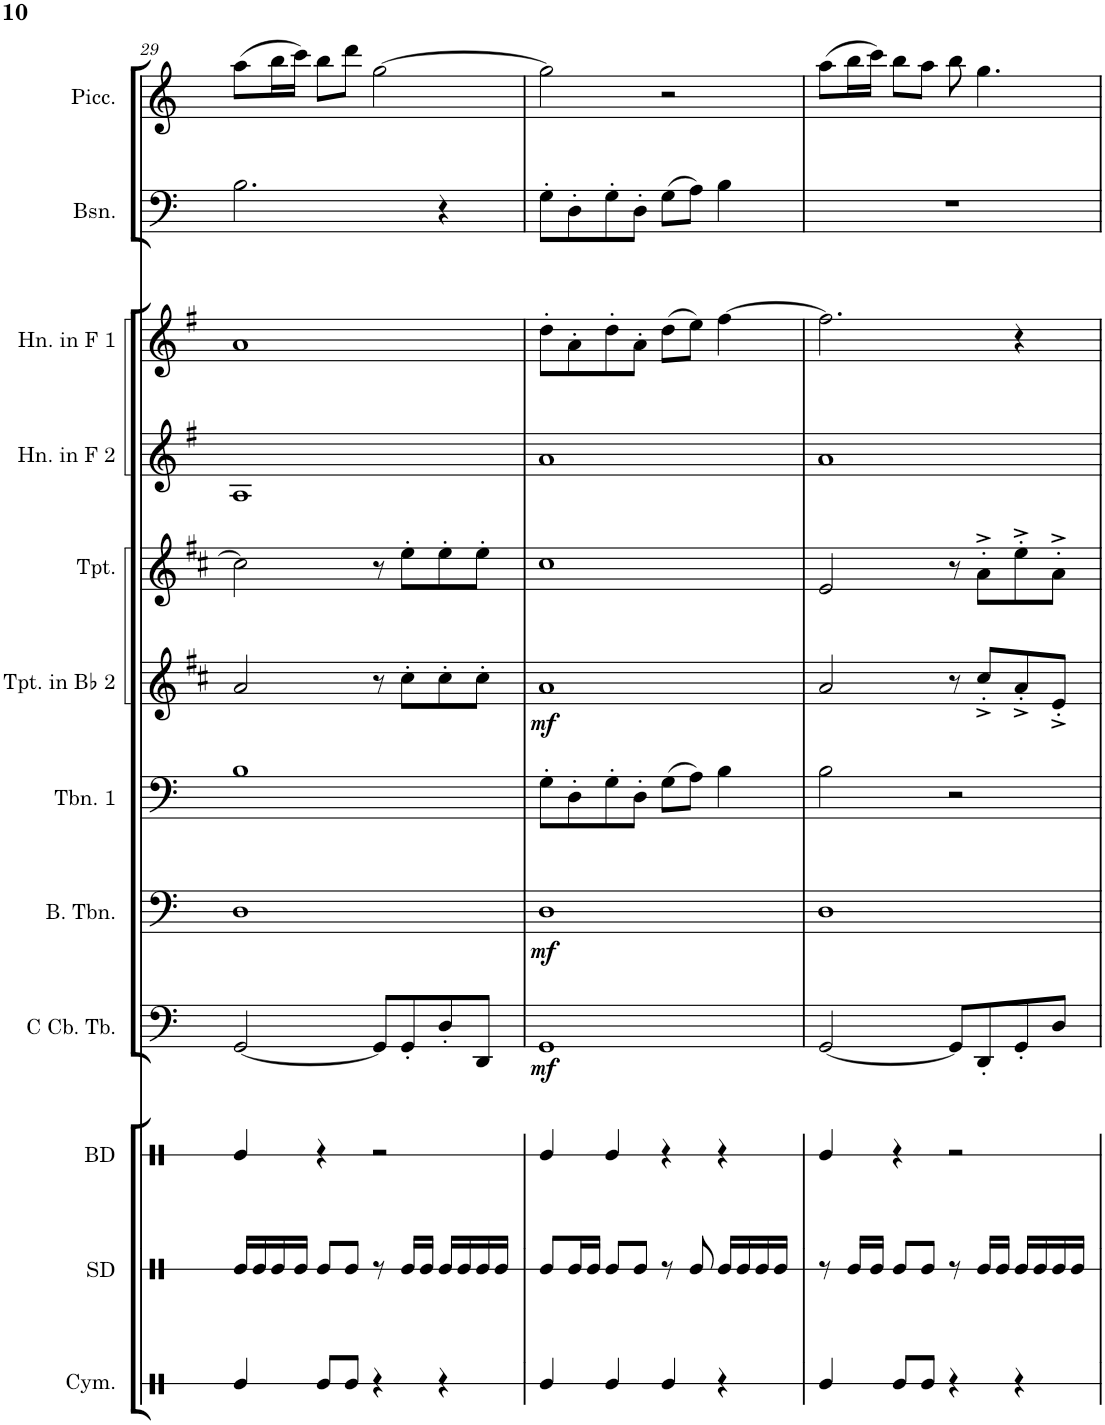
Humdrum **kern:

**kern	**kern	**kern	**kern	**dynam	**kern	**dynam	**kern	**kern	**dynam	**kern	**kern	**kern	**kern	**kern
*part12	*part11	*part10	*part9	*part9	*part8	*part8	*part7	*part6	*part6	*part5	*part4	*part3	*part2	*part1
*staff12	*staff11	*staff10	*staff9	*staff9	*staff8	*staff8	*staff7	*staff6	*staff6	*staff5	*staff4	*staff3	*staff2	*staff1
*I"Cymbals	*I"Snare Drum	*I"Bass Drum	*I"C Contrabass Tuba	*	*I"Bass Trombone	*	*I"Trombone 1	*I"Trumpet in Bb 2	*	*I"Trumpet	*I"Horn in F 2	*I"Horn in F 1	*I"Bassoon	*I"Piccolo
*I'Cym.	*I'SD	*I'BD	*I'C Cb. Tb.	*	*I'B. Tbn.	*	*I'Tbn. 1	*I'Tpt. in Bb 2	*	*I'Tpt.	*I'Hn. in F 2	*I'Hn. in F 1	*I'Bsn.	*I'Picc.
!!LO:PB:g=z
*clefX	*clefX	*clefX	*clefF4	*	*clefF4	*	*clefF4	*clefG2	*	*clefG2	*clefG2	*clefG2	*clefF4	*clefG2
*	*	*	*	*	*	*	*	*Trd1c2	*	*Trd1c2	*Trd4c7	*Trd4c7	*	*Trd-7c-12
*k[]	*k[]	*k[]	*k[]	*	*k[]	*	*k[]	*k[f#c#]	*	*k[f#c#]	*k[f#]	*k[f#]	*k[]	*k[]
*M4/4	*M4/4	*M4/4	*M4/4	*	*M4/4	*	*M4/4	*M4/4	*	*M4/4	*M4/4	*M4/4	*M4/4	*M4/4
=29	=29	=29	=29	=29	=29	=29	=29	=29	=29	=29	=29	=29	=29	=29
4Re/	16Re/LL	4Re/	[2GG/	.	1D	.	1B	2a/	.	2cc#\]	1A	1a	2.B\	(8aa\L
.	16Re/	.	.	.	.	.	.	.	.	.	.	.	.	.
.	16Re/	.	.	.	.	.	.	.	.	.	.	.	.	16bb\L
.	16Re/JJ	.	.	.	.	.	.	.	.	.	.	.	.	16ccc\JJ)
8Re/L	8Re/L	4r	.	.	.	.	.	.	.	.	.	.	.	8bb\L
8Re/J	8Re/J	.	.	.	.	.	.	.	.	.	.	.	.	8ddd\J
4r	8r	2r	8GG/L]	.	.	.	.	8r	.	8r	.	.	.	[2gg\
.	16Re/LL	.	8GG'/	.	.	.	.	8cc#'\L	.	8ee'\L	.	.	.	.
.	16Re/JJ	.	.	.	.	.	.	.	.	.	.	.	.	.
4r	16Re/LL	.	8D'/	.	.	.	.	8cc#'\	.	8ee'\	.	.	4r	.
.	16Re/	.	.	.	.	.	.	.	.	.	.	.	.	.
.	16Re/	.	8DD/J	.	.	.	.	8cc#'\J	.	8ee'\J	.	.	.	.
.	16Re/JJ	.	.	.	.	.	.	.	.	.	.	.	.	.
=30	=30	=30	=30	=30	=30	=30	=30	=30	=30	=30	=30	=30	=30	=30
!	!	!	!	!LO:DY:b	!	!LO:DY:b	!	!	!LO:DY:b	!	!	!	!	!
4Re/	8Re/L	4Re/	1GG	mf	1D	mf	8G'\L	1a	mf	1cc#	1a	8dd'\L	8G'\L	2gg\]
.	16Re/L	.	.	.	.	.	8D'\	.	.	.	.	8a'\	8D'\	.
.	16Re/JJ	.	.	.	.	.	.	.	.	.	.	.	.	.
4Re/	8Re/L	4Re/	.	.	.	.	8G'\	.	.	.	.	8dd'\	8G'\	.
.	8Re/J	.	.	.	.	.	8D'\J	.	.	.	.	8a'\J	8D'\J	.
4Re/	8r	4r	.	.	.	.	(8G\L	.	.	.	.	(8dd\L	(8G\L	2r
.	8Re/	.	.	.	.	.	8A\J)	.	.	.	.	8ee\J)	8A\J)	.
4r	16Re/LL	4r	.	.	.	.	4B\	.	.	.	.	[4ff#\	4B\	.
.	16Re/	.	.	.	.	.	.	.	.	.	.	.	.	.
.	16Re/	.	.	.	.	.	.	.	.	.	.	.	.	.
.	16Re/JJ	.	.	.	.	.	.	.	.	.	.	.	.	.
=31	=31	=31	=31	=31	=31	=31	=31	=31	=31	=31	=31	=31	=31	=31
4Re/	8r	4Re/	[2GG/	.	1D	.	2B\	2a/	.	2e/	1a	2.ff#\]	1r	(8aa\L
.	16Re/LL	.	.	.	.	.	.	.	.	.	.	.	.	16bb\L
.	16Re/JJ	.	.	.	.	.	.	.	.	.	.	.	.	16ccc\JJ)
8Re/L	8Re/L	4r	.	.	.	.	.	.	.	.	.	.	.	8bb\L
8Re/J	8Re/J	.	.	.	.	.	.	.	.	.	.	.	.	8aa\J
4r	8r	2r	8GG/L]	.	.	.	2r	8r	.	8r	.	.	.	8bb\
.	16Re/LL	.	8DD'/	.	.	.	.	8cc#'^/L	.	8a'^\L	.	.	.	4.gg\
.	16Re/JJ	.	.	.	.	.	.	.	.	.	.	.	.	.
4r	16Re/LL	.	8GG'/	.	.	.	.	8a'^/	.	8ee'^\	.	4r	.	.
.	16Re/	.	.	.	.	.	.	.	.	.	.	.	.	.
.	16Re/	.	8D/J	.	.	.	.	8e'^/J	.	8a'^\J	.	.	.	.
.	16Re/JJ	.	.	.	.	.	.	.	.	.	.	.	.	.
=	=	=	=	=	=	=	=	=	=	=	=	=	=	=
*-	*-	*-	*-	*-	*-	*-	*-	*-	*-	*-	*-	*-	*-	*-
